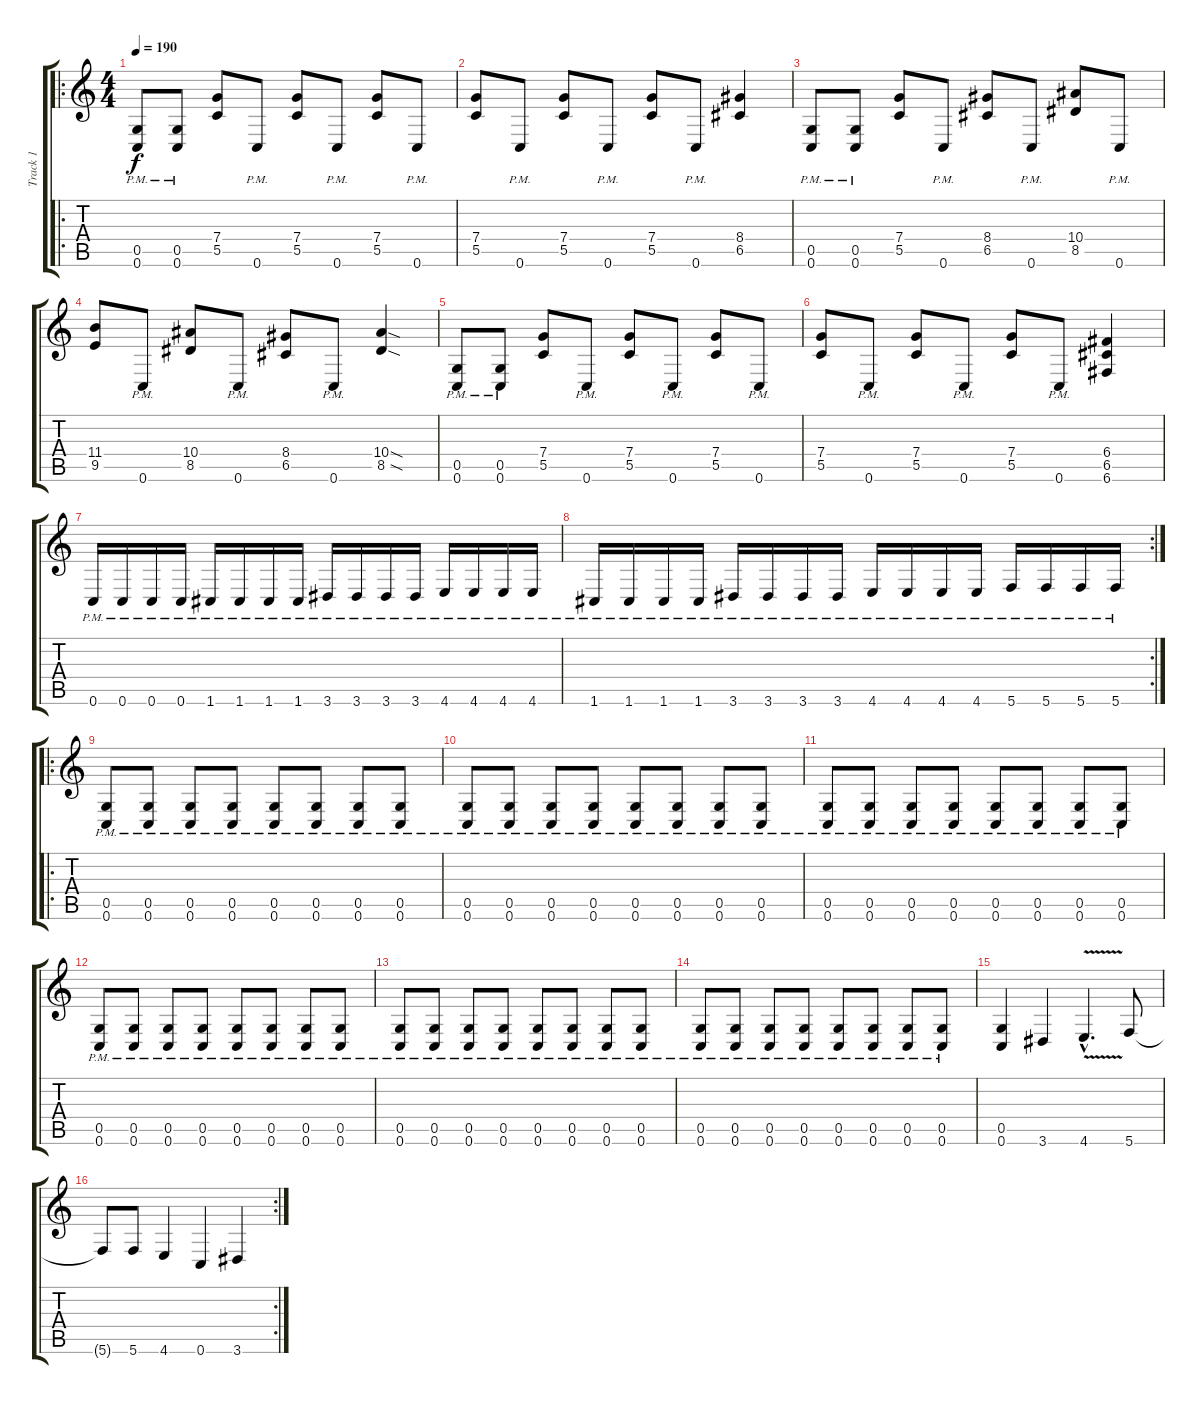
\track ("Track 1" "Track 1") {instrument distortionguitar}
\staff {score tabs}
\tuning (D4 A3 F3 C3 G2 C2) {hide}
\ro
\ts (4 4)
\tempo 190
\clef g2
\ks c
(0.5{pm} 0.6{pm}).8{dy f} (0.5{pm} 0.6{pm}).8 (7.4 5.5).8 0.6{pm}.8 (7.4 5.5).8 0.6{pm}.8 (7.4 5.5).8 0.6{pm}.8 |
(7.4 5.5).8 0.6{pm}.8 (7.4 5.5).8 0.6{pm}.8 (7.4 5.5).8 0.6{pm}.8 (8.4 6.5).4 |
(0.5{pm} 0.6{pm}).8 (0.5{pm} 0.6{pm}).8 (7.4 5.5).8 0.6{pm}.8 (8.4 6.5).8 0.6{pm}.8 (10.4 8.5).8 0.6{pm}.8 |
(11.4 9.5).8 0.6{pm}.8 (10.4 8.5).8 0.6{pm}.8 (8.4 6.5).8 0.6{pm}.8 (10.4{sod} 8.5{sod}).4 |
(0.5{pm} 0.6{pm}).8 (0.5{pm} 0.6{pm}).8 (7.4 5.5).8 0.6{pm}.8 (7.4 5.5).8 0.6{pm}.8 (7.4 5.5).8 0.6{pm}.8 |
(7.4 5.5).8 0.6{pm}.8 (7.4 5.5).8 0.6{pm}.8 (7.4 5.5).8 0.6{pm}.8 (6.4 6.5 6.6).4 |
0.6{pm}.16 0.6{pm}.16 0.6{pm}.16 0.6{pm}.16 1.6{pm}.16 1.6{pm}.16 1.6{pm}.16 1.6{pm}.16 3.6{pm}.16 3.6{pm}.16 3.6{pm}.16 3.6{pm}.16 4.6{pm}.16 4.6{pm}.16 4.6{pm}.16 4.6{pm}.16 |
\rc 2
1.6{pm}.16 1.6{pm}.16 1.6{pm}.16 1.6{pm}.16 3.6{pm}.16 3.6{pm}.16 3.6{pm}.16 3.6{pm}.16 4.6{pm}.16 4.6{pm}.16 4.6{pm}.16 4.6{pm}.16 5.6{pm}.16 5.6{pm}.16 5.6{pm}.16 5.6{pm}.16 |
\ro
(0.5{pm} 0.6{pm}).8 (0.5{pm} 0.6{pm}).8 (0.5{pm} 0.6{pm}).8 (0.5{pm} 0.6{pm}).8 (0.5{pm} 0.6{pm}).8 (0.5{pm} 0.6{pm}).8 (0.5{pm} 0.6{pm}).8 (0.5{pm} 0.6{pm}).8 |
(0.5{pm} 0.6{pm}).8 (0.5{pm} 0.6{pm}).8 (0.5{pm} 0.6{pm}).8 (0.5{pm} 0.6{pm}).8 (0.5{pm} 0.6{pm}).8 (0.5{pm} 0.6{pm}).8 (0.5{pm} 0.6{pm}).8 (0.5{pm} 0.6{pm}).8 |
(0.5{pm} 0.6{pm}).8 (0.5{pm} 0.6{pm}).8 (0.5{pm} 0.6{pm}).8 (0.5{pm} 0.6{pm}).8 (0.5{pm} 0.6{pm}).8 (0.5{pm} 0.6{pm}).8 (0.5{pm} 0.6{pm}).8 (0.5{pm} 0.6{pm}).8 |
(0.5{pm} 0.6{pm}).8 (0.5{pm} 0.6{pm}).8 (0.5{pm} 0.6{pm}).8 (0.5{pm} 0.6{pm}).8 (0.5{pm} 0.6{pm}).8 (0.5{pm} 0.6{pm}).8 (0.5{pm} 0.6{pm}).8 (0.5{pm} 0.6{pm}).8 |
(0.5{pm} 0.6{pm}).8 (0.5{pm} 0.6{pm}).8 (0.5{pm} 0.6{pm}).8 (0.5{pm} 0.6{pm}).8 (0.5{pm} 0.6{pm}).8 (0.5{pm} 0.6{pm}).8 (0.5{pm} 0.6{pm}).8 (0.5{pm} 0.6{pm}).8 |
(0.5{pm} 0.6{pm}).8 (0.5{pm} 0.6{pm}).8 (0.5{pm} 0.6{pm}).8 (0.5{pm} 0.6{pm}).8 (0.5{pm} 0.6{pm}).8 (0.5{pm} 0.6{pm}).8 (0.5{pm} 0.6{pm}).8 (0.5{pm} 0.6{pm}).8 |
(0.5 0.6).4 3.6.4 4.6{v hac}.4{d} 5.6.8 |
\rc 2
5.6{t}.8 5.6.8 4.6.4 0.6.4 3.6.4
